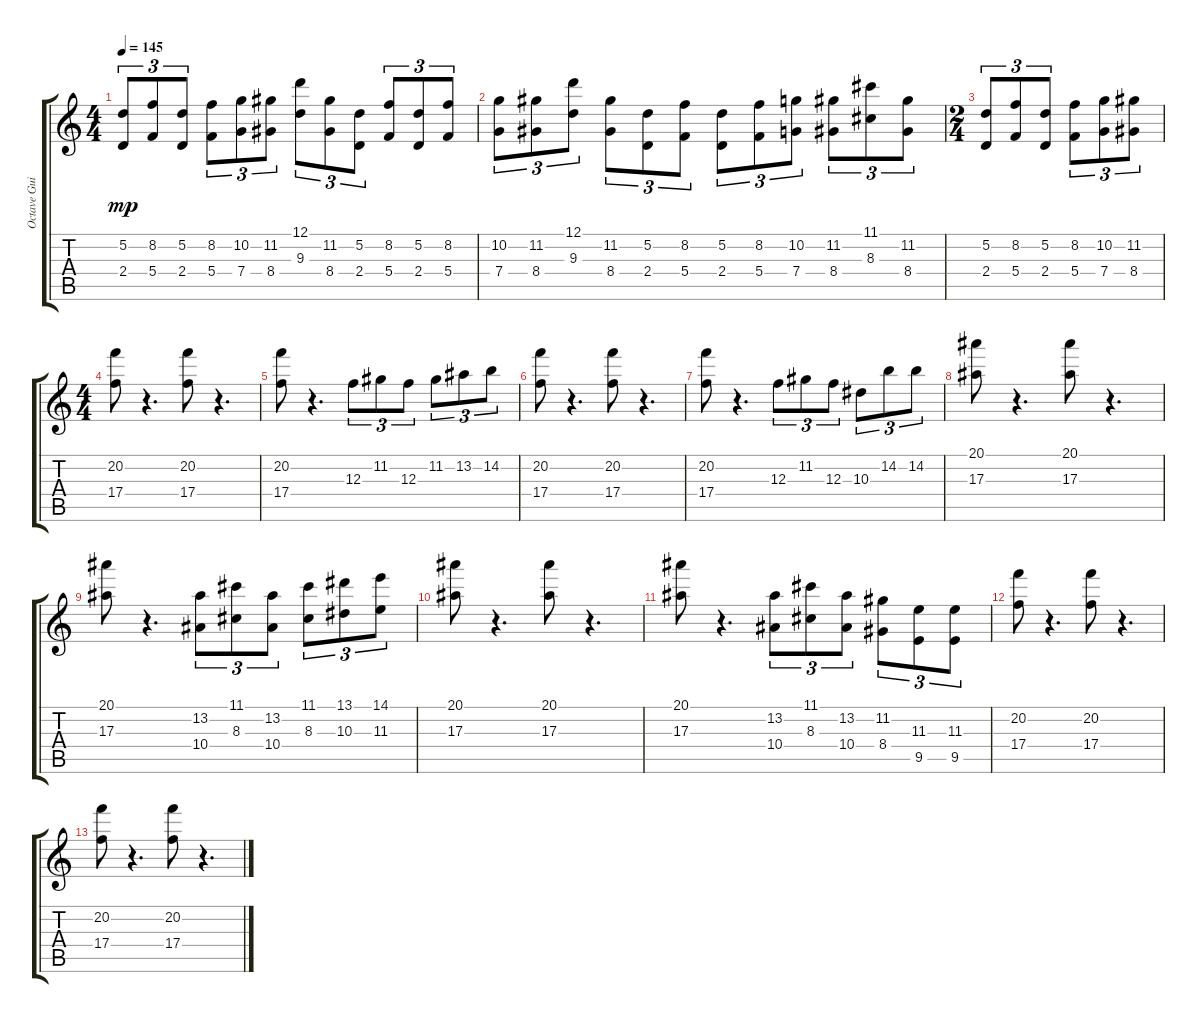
\track ("Octave Guitar" "Octave Gui") {instrument distortionguitar}
\staff {score tabs}
\tuning (D4 A3 F3 C3 G2 D2) {hide}
\ts (4 4)
\tempo 145
\clef g2
\ks c
(5.2 2.4).8{tu (3 2) dy mp} (8.2 5.4).8{tu (3 2)} (5.2 2.4).8{tu (3 2)} (8.2 5.4).8{tu (3 2)} (10.2 7.4).8{tu (3 2)} (11.2 8.4).8{tu (3 2)} (12.1 9.3).8{tu (3 2)} (11.2 8.4).8{tu (3 2)} (5.2 2.4).8{tu (3 2)} (8.2 5.4).8{tu (3 2)} (5.2 2.4).8{tu (3 2)} (8.2 5.4).8{tu (3 2)} |
(10.2 7.4).8{tu (3 2)} (11.2 8.4).8{tu (3 2)} (12.1 9.3).8{tu (3 2)} (11.2 8.4).8{tu (3 2)} (5.2 2.4).8{tu (3 2)} (8.2 5.4).8{tu (3 2)} (5.2 2.4).8{tu (3 2)} (8.2 5.4).8{tu (3 2)} (10.2 7.4).8{tu (3 2)} (11.2 8.4).8{tu (3 2)} (11.1 8.3).8{tu (3 2)} (11.2 8.4).8{tu (3 2)} |
\ts (2 4)
(5.2 2.4).8{tu (3 2)} (8.2 5.4).8{tu (3 2)} (5.2 2.4).8{tu (3 2)} (8.2 5.4).8{tu (3 2)} (10.2 7.4).8{tu (3 2)} (11.2 8.4).8{tu (3 2)} |
\ts (4 4)
(20.2 17.4).8 r.4{d} (20.2 17.4).8 r.4{d} |
(20.2 17.4).8 r.4{d} 12.3.8{tu (3 2)} 11.2.8{tu (3 2)} 12.3.8{tu (3 2)} 11.2.8{tu (3 2)} 13.2.8{tu (3 2)} 14.2.8{tu (3 2)} |
(20.2 17.4).8 r.4{d} (20.2 17.4).8 r.4{d} |
(20.2 17.4).8 r.4{d} 12.3.8{tu (3 2)} 11.2.8{tu (3 2)} 12.3.8{tu (3 2)} 10.3.8{tu (3 2)} 14.2.8{tu (3 2)} 14.2.8{tu (3 2)} |
(20.1 17.3).8 r.4{d} (20.1 17.3).8 r.4{d} |
(20.1 17.3).8 r.4{d} (13.2 10.4).8{tu (3 2)} (11.1 8.3).8{tu (3 2)} (13.2 10.4).8{tu (3 2)} (11.1 8.3).8{tu (3 2)} (13.1 10.3).8{tu (3 2)} (14.1 11.3).8{tu (3 2)} |
(20.1 17.3).8 r.4{d} (20.1 17.3).8 r.4{d} |
(20.1 17.3).8 r.4{d} (13.2 10.4).8{tu (3 2)} (11.1 8.3).8{tu (3 2)} (13.2 10.4).8{tu (3 2)} (11.2 8.4).8{tu (3 2)} (11.3 9.5).8{tu (3 2)} (11.3 9.5).8{tu (3 2)} |
(20.2 17.4).8 r.4{d} (20.2 17.4).8 r.4{d} |
(20.2 17.4).8 r.4{d} (20.2 17.4).8 r.4{d}
